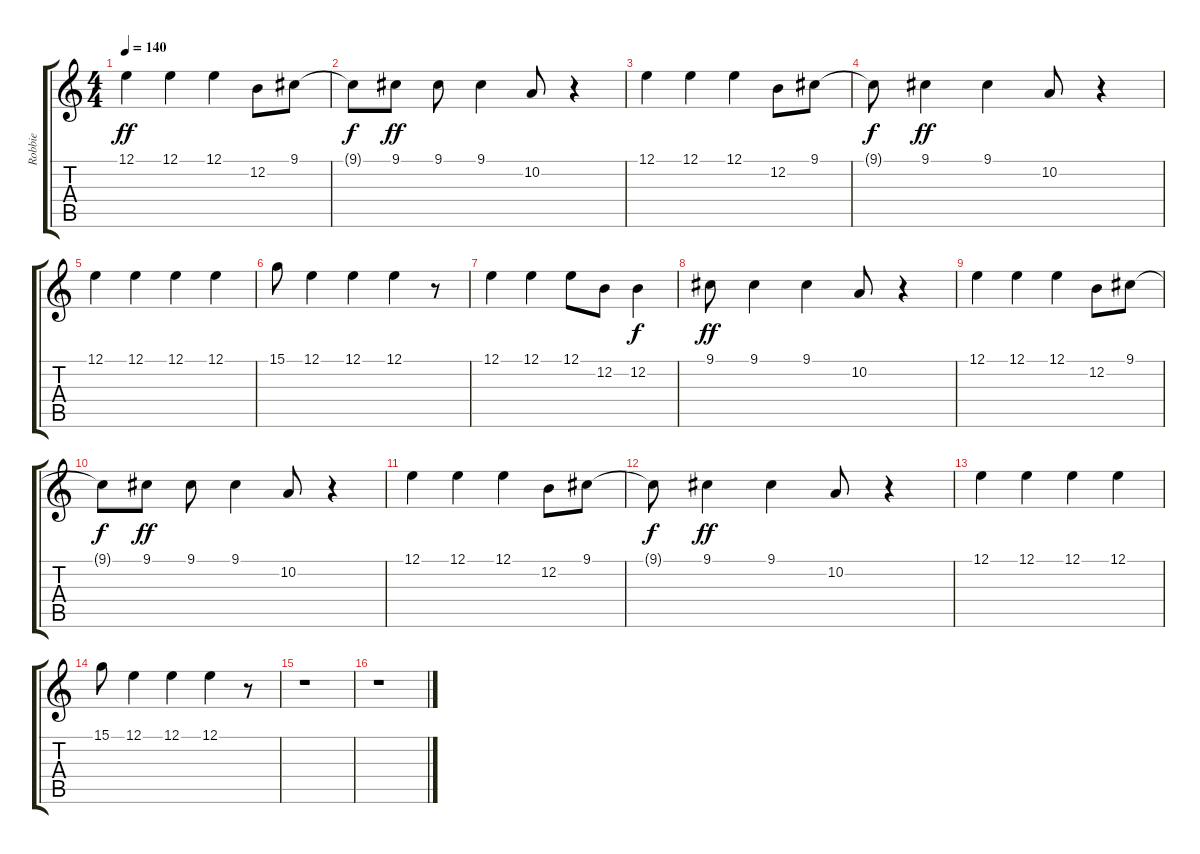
\track ("Robbie" "Robbie") {instrument altosax}
\staff {score tabs}
\tuning (E4 B3 G3 D3 A2 E2) {hide}
\ts (4 4)
\tempo 140
\clef g2
\ks c
12.1.4{dy ff} 12.1.4 12.1.4 12.2.8 9.1.8 |
9.1{t}.8{dy f} 9.1.8{dy ff} 9.1.8 9.1.4 10.2.8 r.4 |
12.1.4 12.1.4 12.1.4 12.2.8 9.1.8 |
9.1{t}.8{dy f} 9.1.4{dy ff} 9.1.4 10.2.8 r.4 |
12.1.4 12.1.4 12.1.4 12.1.4 |
15.1.8 12.1.4 12.1.4 12.1.4 r.8 |
12.1.4 12.1.4 12.1.8 12.2.8 12.2.4{dy f} |
9.1.8{dy ff} 9.1.4 9.1.4 10.2.8 r.4 |
12.1.4 12.1.4 12.1.4 12.2.8 9.1.8 |
9.1{t}.8{dy f} 9.1.8{dy ff} 9.1.8 9.1.4 10.2.8 r.4 |
12.1.4 12.1.4 12.1.4 12.2.8 9.1.8 |
9.1{t}.8{dy f} 9.1.4{dy ff} 9.1.4 10.2.8 r.4 |
12.1.4 12.1.4 12.1.4 12.1.4 |
15.1.8 12.1.4 12.1.4 12.1.4 r.8 |
r.1 |
r.1
